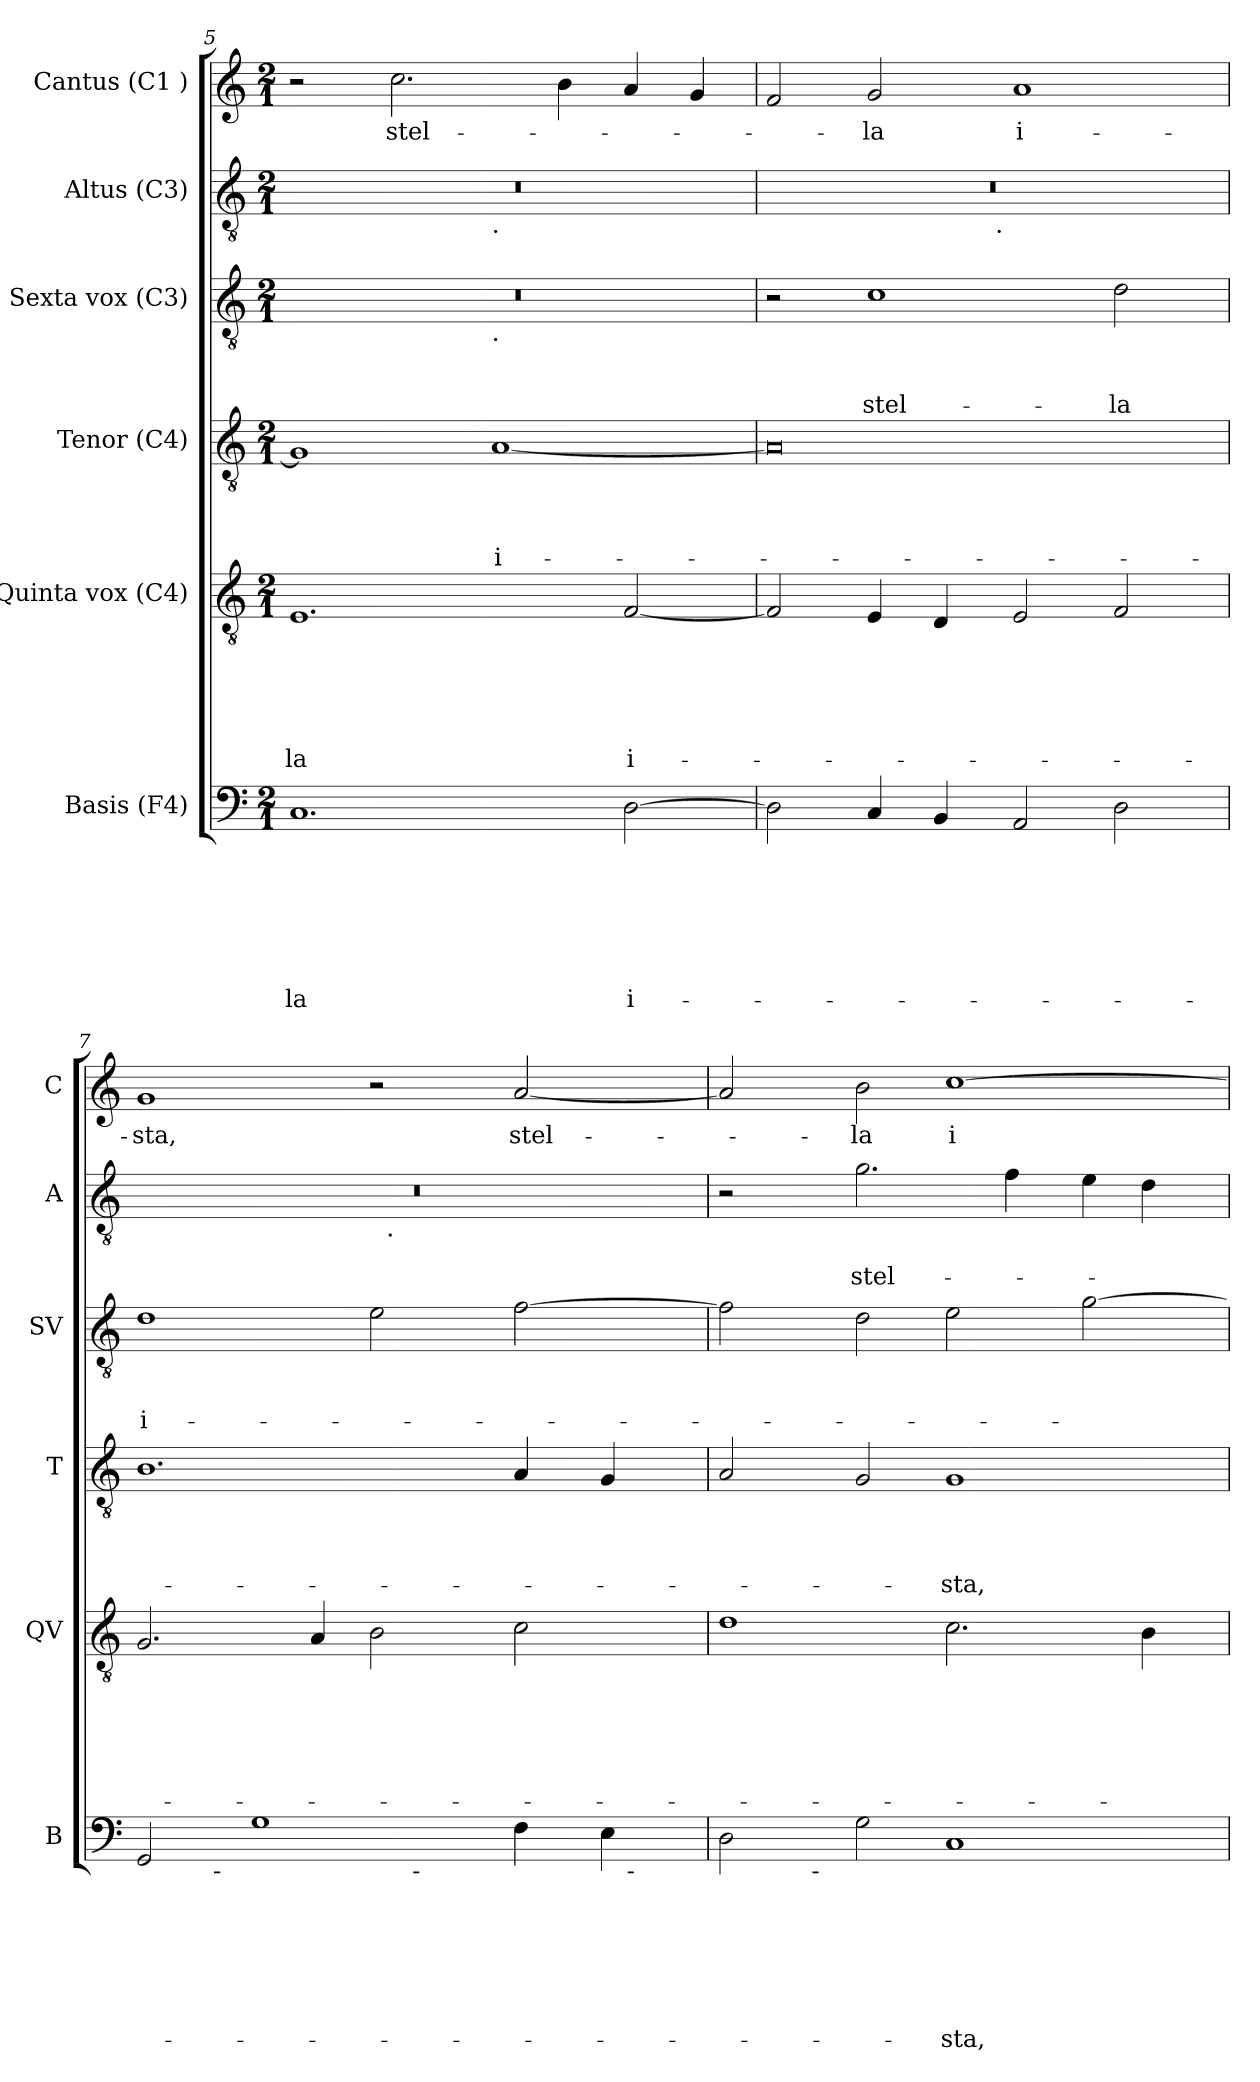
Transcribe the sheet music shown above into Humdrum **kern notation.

**kern	**text	**text	**text	**text	**text	**text	**text	**kern	**text	**text	**text	**text	**text	**text	**kern	**text	**text	**text	**text	**kern	**text	**text	**text	**kern	**text	**text	**kern	**text
*part6	*part6	*part6	*part6	*part6	*part6	*part6	*part6	*part5	*part5	*part5	*part5	*part5	*part5	*part5	*part4	*part4	*part4	*part4	*part4	*part3	*part3	*part3	*part3	*part2	*part2	*part2	*part1	*part1
*staff6	*staff6	*staff6	*staff6	*staff6	*staff6	*staff6	*staff6	*staff5	*staff5	*staff5	*staff5	*staff5	*staff5	*staff5	*staff4	*staff4	*staff4	*staff4	*staff4	*staff3	*staff3	*staff3	*staff3	*staff2	*staff2	*staff2	*staff1	*staff1
*I"Basis (F4)	*	*	*	*	*	*	*	*I"Quinta vox (C4)	*	*	*	*	*	*	*I"Tenor (C4)	*	*	*	*	*I"Sexta vox (C3)	*	*	*	*I"Altus (C3)	*	*	*I"Cantus (C1 )	*
*I'B	*	*	*	*	*	*	*	*I'QV	*	*	*	*	*	*	*I'T	*	*	*	*	*I'SV	*	*	*	*I'A	*	*	*I'C	*
*clefF4	*	*	*	*	*	*	*	*clefGv2	*	*	*	*	*	*	*clefGv2	*	*	*	*	*clefGv2	*	*	*	*clefGv2	*	*	*clefG2	*
*k[]	*	*	*	*	*	*	*	*k[]	*	*	*	*	*	*	*k[]	*	*	*	*	*k[]	*	*	*	*k[]	*	*	*k[]	*
*C:	*	*	*	*	*	*	*	*C:	*	*	*	*	*	*	*C:	*	*	*	*	*C:	*	*	*	*C:	*	*	*C:	*
*M2/1	*	*	*	*	*	*	*	*M2/1	*	*	*	*	*	*	*M2/1	*	*	*	*	*M2/1	*	*	*	*M2/1	*	*	*M2/1	*
=5	=5	=5	=5	=5	=5	=5	=5	=5	=5	=5	=5	=5	=5	=5	=5	=5	=5	=5	=5	=5	=5	=5	=5	=5	=5	=5	=5	=5
!	!	!	!	!	!	!	!LO:LY:b	!	!	!	!	!	!	!LO:LY:b	!	!	!	!	!	!	!	!	!	!	!	!	!	!
*	*	*	*	*	*	*	*	*	*	*	*	*	*	*	*	*	*	*	*	*^	*	*	*	*^	*	*	*	*
1.C	.	.	.	.	.	.	-la	1.E	.	.	.	.	.	-la	1G]	.	.	.	.	0r	1ryy	.	.	.	0r	1ryy	.	.	2r	.
!	!	!	!	!	!	!	!	!	!	!	!	!	!	!	!	!	!	!	!	!	!	!	!	!	!	!	!	!	!	!LO:LY:b
.	.	.	.	.	.	.	.	.	.	.	.	.	.	.	.	.	.	.	.	.	.	.	.	.	.	.	.	.	2.cc\	stel-
!	!	!	!	!	!	!	!	!	!	!	!	!	!	!	!	!	!	!	!	!	!	!	!	!	!	!LO:TX:b:t=.	!	!	!	!
!	!	!	!	!	!	!	!	!	!	!	!	!	!	!	!	!	!	!	!	!	!LO:TX:b:t=.	!	!	!	!	!	!	!	!	!
!	!	!	!	!	!	!	!	!	!	!	!	!	!	!	!	!	!	!	!LO:LY:b:rj	!	!	!	!	!	!	!	!	!	!	!
.	.	.	.	.	.	.	.	.	.	.	.	.	.	.	[<1A	.	.	.	i-	.	1ryy	.	.	.	.	1ryy	.	.	.	.
.	.	.	.	.	.	.	.	.	.	.	.	.	.	.	.	.	.	.	.	.	.	.	.	.	.	.	.	.	4b\	.
!	!	!	!	!	!	!	!LO:LY:b:rj	!	!	!	!	!	!	!LO:LY:b:rj	!	!	!	!	!	!	!	!	!	!	!	!	!	!	!	!
[>2D\	.	.	.	.	.	.	i-	[<2F/	.	.	.	.	.	i-	.	.	.	.	.	.	.	.	.	.	.	.	.	.	4a/	.
.	.	.	.	.	.	.	.	.	.	.	.	.	.	.	.	.	.	.	.	.	.	.	.	.	.	.	.	.	4g/	.
*	*	*	*	*	*	*	*	*	*	*	*	*	*	*	*	*	*	*	*	*v	*v	*	*	*	*	*	*	*	*	*
=6	=6	=6	=6	=6	=6	=6	=6	=6	=6	=6	=6	=6	=6	=6	=6	=6	=6	=6	=6	=6	=6	=6	=6	=6	=6	=6	=6	=6	=6
2D\]	.	.	.	.	.	.	.	2F/]	.	.	.	.	.	.	0A]	.	.	.	.	2r	.	.	.	0r	2ryy	.	.	2f/	.
!	!	!	!	!	!	!	!	!	!	!	!	!	!	!	!	!	!	!	!	!	!	!	!LO:LY:b	!	!	!	!	!	!LO:LY:b
4C/	.	.	.	.	.	.	.	4E/	.	.	.	.	.	.	.	.	.	.	.	1c	.	.	stel-	.	4...ryy	.	.	2g/	-la
4BB/	.	.	.	.	.	.	.	4D/	.	.	.	.	.	.	.	.	.	.	.	.	.	.	.	.	.	.	.	.	.
!	!	!	!	!	!	!	!	!	!	!	!	!	!	!	!	!	!	!	!	!	!	!	!	!	!LO:TX:b:t=.	!	!	!	!
.	.	.	.	.	.	.	.	.	.	.	.	.	.	.	.	.	.	.	.	.	.	.	.	.	1ryy	.	.	.	.
!	!	!	!	!	!	!	!	!	!	!	!	!	!	!	!	!	!	!	!	!	!	!	!	!	!	!	!	!	!LO:LY:b:rj
2AA/	.	.	.	.	.	.	.	2E/	.	.	.	.	.	.	.	.	.	.	.	.	.	.	.	.	.	.	.	1a	i-
!	!	!	!	!	!	!	!	!	!	!	!	!	!	!	!	!	!	!	!	!	!	!	!LO:LY:b	!	!	!	!	!	!
2D\	.	.	.	.	.	.	.	2F/	.	.	.	.	.	.	.	.	.	.	.	2d\	.	.	-la	.	.	.	.	.	.
.	.	.	.	.	.	.	.	.	.	.	.	.	.	.	.	.	.	.	.	.	.	.	.	.	32ryy	.	.	.	.
!!LO:LB:g=z
=7	=7	=7	=7	=7	=7	=7	=7	=7	=7	=7	=7	=7	=7	=7	=7	=7	=7	=7	=7	=7	=7	=7	=7	=7	=7	=7	=7	=7	=7
!	!	!	!	!	!	!	!	!	!	!	!	!	!	!	!	!	!	!	!	!	!	!	!LO:LY:b:rj	!	!	!	!	!	!LO:LY:b
*^	*	*	*	*	*	*	*	*	*	*	*	*	*	*	*	*	*	*	*	*	*	*	*	*	*	*	*	*	*
*	*^	*	*	*	*	*	*	*	*	*	*	*	*	*	*	*	*	*	*	*	*	*	*	*	*	*	*	*	*	*
*	*	*^	*	*	*	*	*	*	*	*	*	*	*	*	*	*	*	*	*	*	*	*	*	*	*	*	*	*	*	*	*
2GG/	4.ryy	1ryy	1ryy	.	.	.	.	.	.	.	2.G/	.	.	.	.	.	.	1.B	.	.	.	.	1d	.	.	i-	0r	1ryy	.	.	1g	-sta,
!	!LO:TX:b:t=-	!	!	!	!	!	!	!	!	!	!	!	!	!	!	!	!	!	!	!	!	!	!	!	!	!	!	!	!	!	!	!
.	1ryy	.	.	.	.	.	.	.	.	.	.	.	.	.	.	.	.	.	.	.	.	.	.	.	.	.	.	.	.	.	.	.
1G	.	.	.	.	.	.	.	.	.	.	.	.	.	.	.	.	.	.	.	.	.	.	.	.	.	.	.	.	.	.	.	.
.	.	.	.	.	.	.	.	.	.	.	4A/	.	.	.	.	.	.	.	.	.	.	.	.	.	.	.	.	.	.	.	.	.
.	.	16.ryy	2ryy	.	.	.	.	.	.	.	2B\	.	.	.	.	.	.	.	.	.	.	.	2e\	.	.	.	.	32ryy	.	.	2r	.
!	!	!	!	!	!	!	!	!	!	!	!	!	!	!	!	!	!	!	!	!	!	!	!	!	!	!	!	!LO:TX:b:t=.	!	!	!	!
.	.	.	.	.	.	.	.	.	.	.	.	.	.	.	.	.	.	.	.	.	.	.	.	.	.	.	.	2ryy	.	.	.	.
!	!	!LO:TX:b:t=-	!	!	!	!	!	!	!	!	!	!	!	!	!	!	!	!	!	!	!	!	!	!	!	!	!	!	!	!	!	!
.	.	2ryy	.	.	.	.	.	.	.	.	.	.	.	.	.	.	.	.	.	.	.	.	.	.	.	.	.	.	.	.	.	.
.	2ryy	.	.	.	.	.	.	.	.	.	.	.	.	.	.	.	.	.	.	.	.	.	.	.	.	.	.	.	.	.	.	.
!	!	!	!	!	!	!	!	!	!	!	!	!	!	!	!	!	!	!	!	!	!	!	!	!	!	!	!	!	!	!	!	!LO:LY:b
4F\	.	.	4ryy	.	.	.	.	.	.	.	2c\	.	.	.	.	.	.	4A/	.	.	.	.	[>2f\	.	.	.	.	.	.	.	[<2a/	stel-
.	.	.	.	.	.	.	.	.	.	.	.	.	.	.	.	.	.	.	.	.	.	.	.	.	.	.	.	4...ryy	.	.	.	.
.	.	4ryy	.	.	.	.	.	.	.	.	.	.	.	.	.	.	.	.	.	.	.	.	.	.	.	.	.	.	.	.	.	.
4E\	.	.	16ryy	.	.	.	.	.	.	.	.	.	.	.	.	.	.	4G/	.	.	.	.	.	.	.	.	.	.	.	.	.	.
!	!	!	!LO:TX:b:t=-	!	!	!	!	!	!	!	!	!	!	!	!	!	!	!	!	!	!	!	!	!	!	!	!	!	!	!	!	!
.	.	.	8.ryy	.	.	.	.	.	.	.	.	.	.	.	.	.	.	.	.	.	.	.	.	.	.	.	.	.	.	.	.	.
.	.	8ryy	.	.	.	.	.	.	.	.	.	.	.	.	.	.	.	.	.	.	.	.	.	.	.	.	.	.	.	.	.	.
.	8ryy	.	.	.	.	.	.	.	.	.	.	.	.	.	.	.	.	.	.	.	.	.	.	.	.	.	.	.	.	.	.	.
.	.	32ryy	.	.	.	.	.	.	.	.	.	.	.	.	.	.	.	.	.	.	.	.	.	.	.	.	.	.	.	.	.	.
*	*v	*v	*v	*	*	*	*	*	*	*	*	*	*	*	*	*	*	*	*	*	*	*	*	*	*	*	*v	*v	*	*	*	*
=8	=8	=8	=8	=8	=8	=8	=8	=8	=8	=8	=8	=8	=8	=8	=8	=8	=8	=8	=8	=8	=8	=8	=8	=8	=8	=8	=8	=8	=8
2D\	4ryy	.	.	.	.	.	.	.	1d	.	.	.	.	.	.	2A/	.	.	.	.	2f\]	.	.	.	2r	.	.	2a/]	.
.	16.ryy	.	.	.	.	.	.	.	.	.	.	.	.	.	.	.	.	.	.	.	.	.	.	.	.	.	.	.	.
!	!LO:TX:b:t=-	!	!	!	!	!	!	!	!	!	!	!	!	!	!	!	!	!	!	!	!	!	!	!	!	!	!	!	!
.	1ryy	.	.	.	.	.	.	.	.	.	.	.	.	.	.	.	.	.	.	.	.	.	.	.	.	.	.	.	.
!	!	!	!	!	!	!	!	!	!	!	!	!	!	!	!	!	!	!	!	!	!	!	!	!	!	!	!LO:LY:b	!	!LO:LY:b
2G\	.	.	.	.	.	.	.	.	.	.	.	.	.	.	.	2G/	.	.	.	.	2d\	.	.	.	2.g\	.	stel-	2b\	-la
!	!	!	!	!	!	!	!	!LO:LY:b	!	!	!	!	!	!	!	!	!	!	!	!LO:LY:b	!	!	!	!	!	!	!	!	!LO:LY:b:rj
1C	.	.	.	.	.	.	.	-sta,	2.c\	.	.	.	.	.	.	1G	.	.	.	-sta,	2e\	.	.	.	.	.	.	[>1cc	i-
.	.	.	.	.	.	.	.	.	.	.	.	.	.	.	.	.	.	.	.	.	.	.	.	.	4f\	.	.	.	.
.	2ryy	.	.	.	.	.	.	.	.	.	.	.	.	.	.	.	.	.	.	.	.	.	.	.	.	.	.	.	.
.	.	.	.	.	.	.	.	.	.	.	.	.	.	.	.	.	.	.	.	.	[>2g\	.	.	.	4e\	.	.	.	.
.	.	.	.	.	.	.	.	.	4B\	.	.	.	.	.	.	.	.	.	.	.	.	.	.	.	4d\	.	.	.	.
.	8ryy	.	.	.	.	.	.	.	.	.	.	.	.	.	.	.	.	.	.	.	.	.	.	.	.	.	.	.	.
.	32ryy	.	.	.	.	.	.	.	.	.	.	.	.	.	.	.	.	.	.	.	.	.	.	.	.	.	.	.	.
*v	*v	*	*	*	*	*	*	*	*	*	*	*	*	*	*	*	*	*	*	*	*	*	*	*	*	*	*	*	*
=	=	=	=	=	=	=	=	=	=	=	=	=	=	=	=	=	=	=	=	=	=	=	=	=	=	=	=	=
*-	*-	*-	*-	*-	*-	*-	*-	*-	*-	*-	*-	*-	*-	*-	*-	*-	*-	*-	*-	*-	*-	*-	*-	*-	*-	*-	*-	*-
